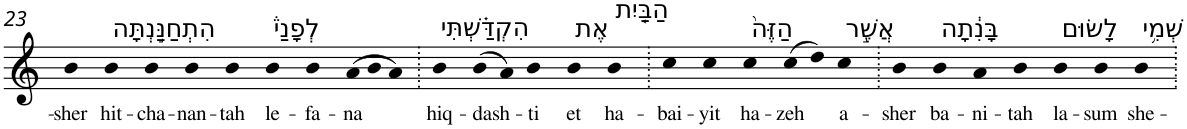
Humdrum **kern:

**kern	**text
*part1	*part1
*staff1	*staff1
*I"Piano	*
*I'Pno	*
!!LO:PB:g=z
*clefG2	*
*k[]	*
=23	=23
!	!LO:LY:b
4b	-sher
!LO:TX:a:t=הִתְחַנַּ֣נְתָּה	!
!	!LO:LY:b
4b	hit-
!	!LO:LY:b
4b	-cha-
!	!LO:LY:b
4b	-nan-
!	!LO:LY:b
4b	-tah
!LO:TX:a:t=לְפָנַי֒	!
!	!LO:LY:b
4b	le-
!	!LO:LY:b
4b	-fa-
*Xtuplet	*
!	!LO:LY:b
(>12a	-na
12b	.
12a)	.
=24.	=24.
!LO:TX:a:t=הִקְדַּ֗שְׁתִּי	!
!	!LO:LY:b
4b	hiq-
!	!LO:LY:b
(>8b	-dash-
8a)	.
!	!LO:LY:b
4b	-ti
!LO:TX:a:t=אֶת	!
!	!LO:LY:b
4b	et
!LO:TX:a:t=הַבַּ֤יִת	!
!	!LO:LY:b
4b	ha-
=25.	=25.
!	!LO:LY:b
4cc	-bai-
!	!LO:LY:b
4cc	-yit
!LO:TX:a:t=הַזֶּה֙	!
!	!LO:LY:b
4cc	ha-
!	!LO:LY:b
(>8cc	-zeh
8dd)	.
!LO:TX:a:t=אֲשֶׁ֣ר	!
!	!LO:LY:b
4cc	a-
=26.	=26.
!	!LO:LY:b
4b	-sher
!LO:TX:a:t=בָּנִ֔תָה	!
!	!LO:LY:b
4b	ba-
!	!LO:LY:b
4a	-ni-
!	!LO:LY:b
4b	-tah
!LO:TX:a:t=לָשׂוּם	!
!	!LO:LY:b
4b	la-
!	!LO:LY:b
4b	-sum
!LO:TX:a:t=שְׁמִ֥י	!
!	!LO:LY:b
4b	she-
=.	=.
*-	*-
